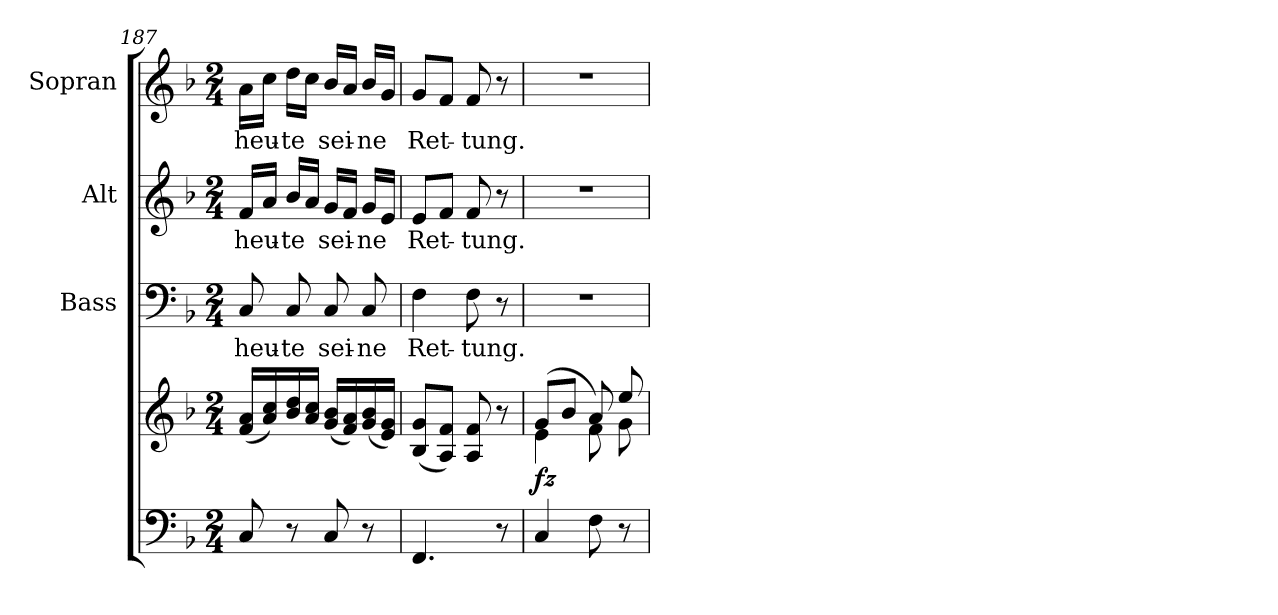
**kern	**kern	**dynam	**kern	**text	**kern	**text	**kern	**text
*part4	*part4	*part4	*part3	*part3	*part2	*part2	*part1	*part1
*staff5	*staff4	*staff4/5	*staff3	*staff3	*staff2	*staff2	*staff1	*staff1
*	*	*	*I"Bass	*	*I"Alt	*	*I"Sopran	*
*	*	*	*I'B.	*	*I'A.	*	*I'S.	*
!!LO:LB:g=z
*clefF4	*clefG2	*	*clefF4	*	*clefG2	*	*clefG2	*
*k[b-]	*k[b-]	*	*k[b-]	*	*k[b-]	*	*k[b-]	*
*F:	*F:	*	*F:	*	*F:	*	*F:	*
*M2/4	*M2/4	*	*M2/4	*	*M2/4	*	*M2/4	*
=187	=187	=187	=187	=187	=187	=187	=187	=187
!	!	!	!	!LO:LY:b	!	!LO:LY:b	!	!LO:LY:b
8C/	(<16f/ 16a/LL	.	8C/	heu-	16f/LL	heu-	16a\LL	heu-
.	16a/ 16cc/)	.	.	.	16a/JJ	.	16cc\JJ	.
!	!	!	!	!LO:LY:b	!	!LO:LY:b	!	!LO:LY:b
8r	16b-/ 16dd/	.	8C/	-te	16b-/LL	-te	16dd\LL	-te
.	16a/ 16cc/JJ	.	.	.	16a/JJ	.	16cc\JJ	.
!	!	!	!	!LO:LY:b	!	!LO:LY:b	!	!LO:LY:b
8C/	(<16g/ 16b-/LL	.	8C/	sei-	16g/LL	sei-	16b-/LL	sei-
.	16f/ 16a/)	.	.	.	16f/JJ	.	16a/JJ	.
!	!	!	!	!LO:LY:b	!	!LO:LY:b	!	!LO:LY:b
8r	(<16g/ 16b-/	.	8C/	-ne	16g/LL	-ne	16b-/LL	-ne
.	16e/ 16g/JJ)	.	.	.	16e/JJ	.	16g/JJ	.
=188	=188	=188	=188	=188	=188	=188	=188	=188
!	!	!	!	!LO:LY:b	!	!LO:LY:b	!	!LO:LY:b
4.FF/	(<8B-/ 8g/L	.	4F\	Ret-	8e/L	Ret-	8g/L	Ret-
.	8A/ 8f/J)	.	.	.	8f/J	.	8f/J	.
!	!	!	!	!LO:LY:b	!	!LO:LY:b	!	!LO:LY:b
.	8A/ 8f/	.	8F\	-tung.	8f/	-tung.	8f/	-tung.
8r	8r	.	8r	.	8r	.	8r	.
=189	=189	=189	=189	=189	=189	=189	=189	=189
*	*^	*	*	*	*	*	*	*
!	!	!	!LO:DY:b	!	!	!	!	!	!
4C/	(>8g/L	4e\	fz	2r	.	2r	.	2r	.
.	8b-/J	.	.	.	.	.	.	.	.
8F\	8a/)	8f\	.	.	.	.	.	.	.
8r	8ee/	8g\	.	.	.	.	.	.	.
*	*v	*v	*	*	*	*	*	*	*
=	=	=	=	=	=	=	=	=
*-	*-	*-	*-	*-	*-	*-	*-	*-
